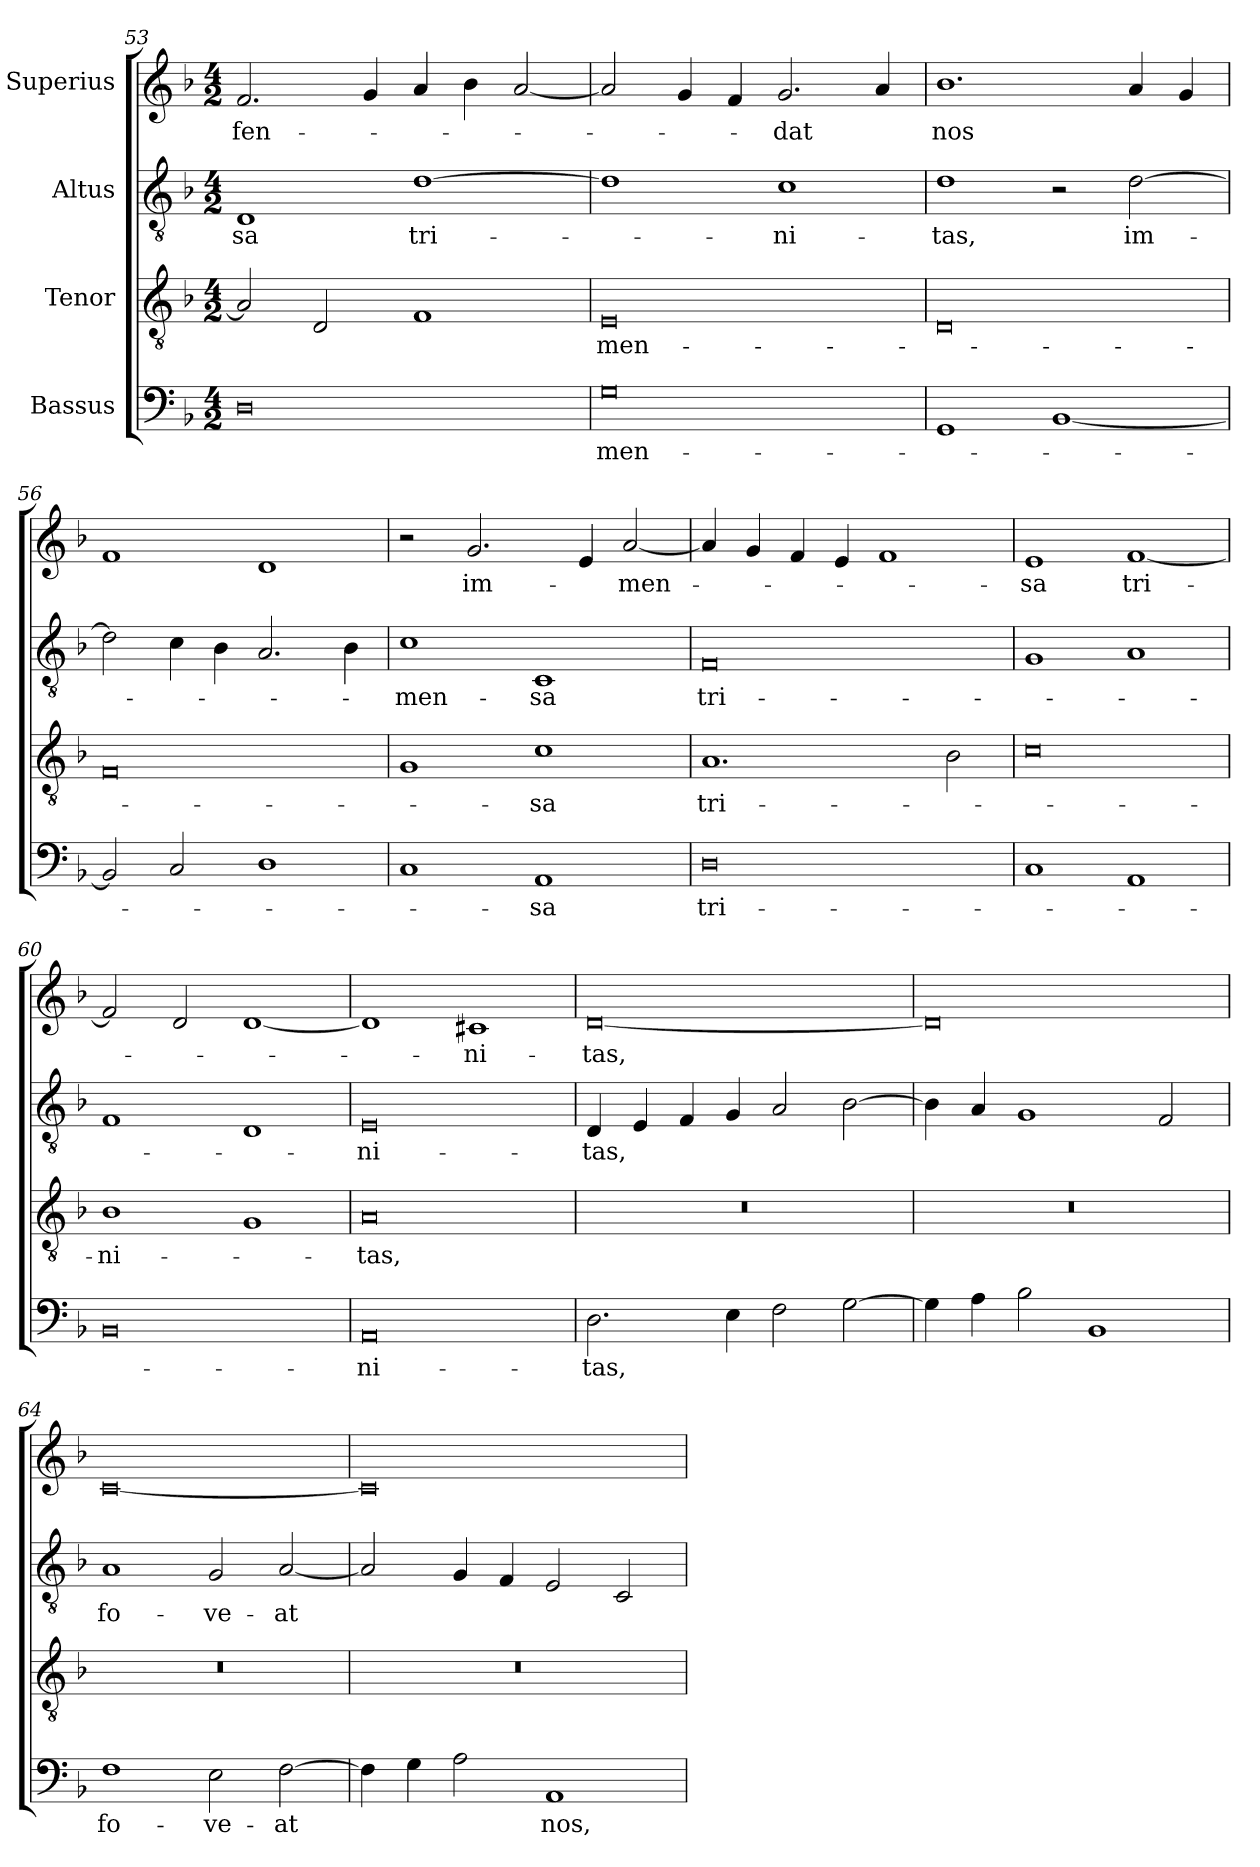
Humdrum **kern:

**kern	**text	**kern	**text	**kern	**text	**kern	**text
*part4	*part4	*part3	*part3	*part2	*part2	*part1	*part1
*staff4	*staff4	*staff3	*staff3	*staff2	*staff2	*staff1	*staff1
*I"Bassus	*	*I"Tenor	*	*I"Altus	*	*I"Superius	*
*clefF4	*	*clefGv2	*	*clefGv2	*	*clefG2	*
*k[b-]	*	*k[b-]	*	*k[b-]	*	*k[b-]	*
*M4/2	*	*M4/2	*	*M4/2	*	*M4/2	*
=53	=53	=53	=53	=53	=53	=53	=53
!	!	!	!	!	!LO:LY:b	!	!LO:LY:b
0D	.	2A/]	.	1D	-sa	2.f/	-fen-
.	.	2D/	.	.	.	.	.
.	.	.	.	.	.	4g/	.
!	!	!	!	!	!LO:LY:b	!	!
.	.	1F	.	[1d	tri-	4a/	.
.	.	.	.	.	.	4b-\	.
.	.	.	.	.	.	[2a	.
=54	=54	=54	=54	=54	=54	=54	=54
!	!LO:LY:b	!	!LO:LY:b	!	!	!	!
0G	-men-	0E	-men-	1d]	.	2a/]	.
.	.	.	.	.	.	4g/	.
.	.	.	.	.	.	4f/	.
!	!	!	!	!	!LO:LY:b	!	!LO:LY:b
.	.	.	.	1c	-ni-	2.g/	-dat
.	.	.	.	.	.	4a/	.
=55	=55	=55	=55	=55	=55	=55	=55
!	!	!	!	!	!LO:LY:b	!	!LO:LY:b
1GG	.	0D	.	1d	-tas,	1.b-	nos
[1BB-	.	.	.	2r	.	.	.
!	!	!	!	!	!LO:LY:b	!	!
.	.	.	.	[2d	im-	4a/	.
.	.	.	.	.	.	4g/	.
!!LO:LB:g=z
=56	=56	=56	=56	=56	=56	=56	=56
2BB-/]	.	0F	.	2d\]	.	1f	.
2C/	.	.	.	4c\	.	.	.
.	.	.	.	4B-\	.	.	.
1D	.	.	.	2.A/	.	1d	.
.	.	.	.	4B-\	.	.	.
=57	=57	=57	=57	=57	=57	=57	=57
!	!	!	!	!	!LO:LY:b	!	!
1C	.	1G	.	1c	-men-	2r	.
!	!	!	!	!	!	!	!LO:LY:b
.	.	.	.	.	.	2.g/	im-
!	!LO:LY:b	!	!LO:LY:b	!	!LO:LY:b	!	!
1AA	-sa	1c	-sa	1C	-sa	.	.
.	.	.	.	.	.	4e/	.
!	!	!	!	!	!	!	!LO:LY:b
.	.	.	.	.	.	[2a/	-men-
=58	=58	=58	=58	=58	=58	=58	=58
!	!LO:LY:b	!	!LO:LY:b	!	!LO:LY:b	!	!
0D	tri-	1.A	tri-	0F	tri-	4a/]	.
.	.	.	.	.	.	4g/	.
.	.	.	.	.	.	4f/	.
.	.	.	.	.	.	4e/	.
.	.	.	.	.	.	1f	.
.	.	2B-\	.	.	.	.	.
=59	=59	=59	=59	=59	=59	=59	=59
!	!	!	!	!	!	!	!LO:LY:b
1C	.	0c	.	1G	.	1e	-sa
!	!	!	!	!	!	!	!LO:LY:b
1AA	.	.	.	1A	.	[1f	tri-
=60	=60	=60	=60	=60	=60	=60	=60
!	!	!	!LO:LY:b	!	!	!	!
0BB-	.	1B-	-ni-	1F	.	2f/]	.
.	.	.	.	.	.	2d/	.
.	.	1G	.	1D	.	[1d	.
!!LO:LB:g=z
=61	=61	=61	=61	=61	=61	=61	=61
!	!LO:LY:b	!	!LO:LY:b	!	!LO:LY:b	!	!
0AA	-ni-	0A	-tas,	0E	-ni-	1d]	.
!	!	!	!	!	!	!	!LO:LY:b
.	.	.	.	.	.	1c#X	-ni-
=62	=62	=62	=62	=62	=62	=62	=62
!	!LO:LY:b	!	!	!	!LO:LY:b	!	!LO:LY:b
2.D\	-tas,	0r	.	4D/	-tas,	[0d/	-tas,
.	.	.	.	4E/	.	.	.
.	.	.	.	4F/	.	.	.
4E\	.	.	.	4G/	.	.	.
2F\	.	.	.	2A/	.	.	.
[2G\	.	.	.	[2B-\	.	.	.
=63	=63	=63	=63	=63	=63	=63	=63
4G\]	.	0r	.	4B-\]	.	0d]	.
4A\	.	.	.	4A/	.	.	.
2B-\	.	.	.	1G	.	.	.
1BB-	.	.	.	.	.	.	.
.	.	.	.	2F/	.	.	.
=64	=64	=64	=64	=64	=64	=64	=64
!	!LO:LY:b	!	!	!	!LO:LY:b	!	!
1F	fo-	0r	.	1A	fo-	[0c/	.
!	!LO:LY:b	!	!	!	!LO:LY:b	!	!
2E\	ve-	.	.	2G/	ve-	.	.
!	!LO:LY:b	!	!	!	!LO:LY:b	!	!
[2F\	-at	.	.	[2A	-at	.	.
=65	=65	=65	=65	=65	=65	=65	=65
4F\]	.	0r	.	2A/]	.	0c]	.
4G\	.	.	.	.	.	.	.
2A\	.	.	.	4G/	.	.	.
.	.	.	.	4F/	.	.	.
!	!LO:LY:b	!	!	!	!	!	!
1AA	nos,	.	.	2E/	.	.	.
.	.	.	.	2C/	.	.	.
=	=	=	=	=	=	=	=
*-	*-	*-	*-	*-	*-	*-	*-
